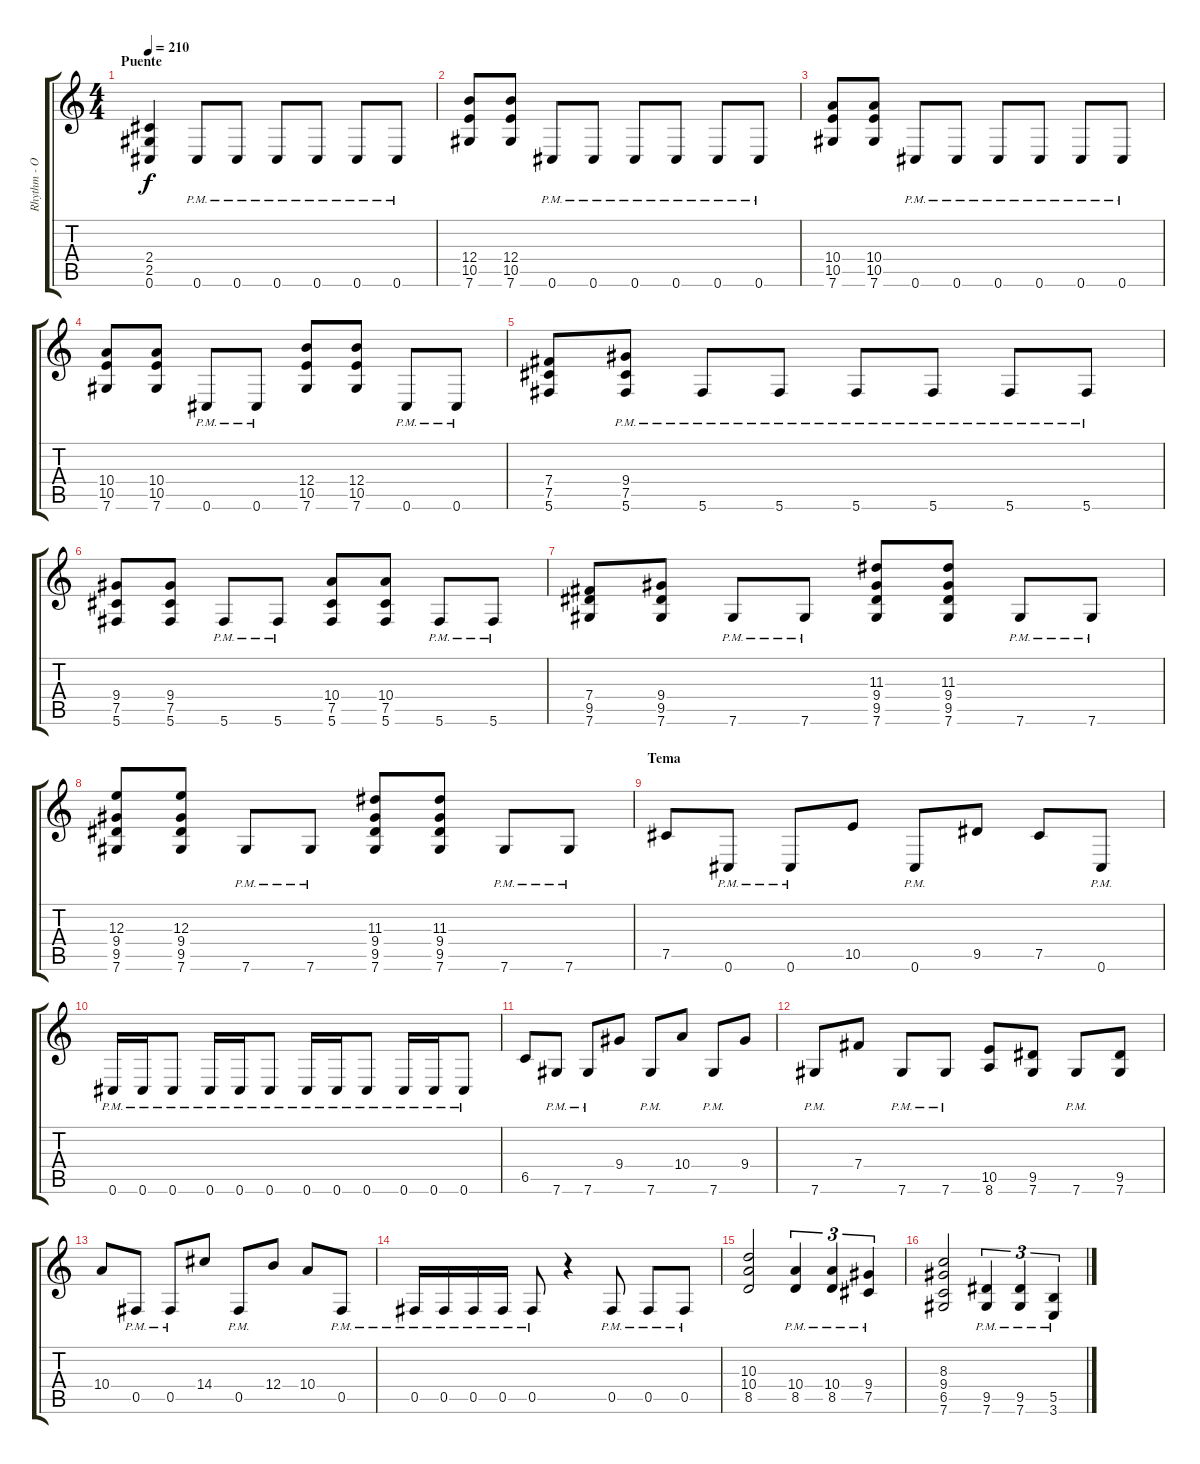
\track ("Rhythm - Oli Herbert" "Rhythm - O") {instrument distortionguitar}
\staff {score tabs}
\tuning (Db4 Ab3 E3 B2 Gb2 Db2) {hide}
\ts (4 4)
\section ("" "Puente")
\tempo 210
\clef g2
\ks c
(2.4 2.5 0.6).4{dy f} 0.6{pm}.8 0.6{pm}.8 0.6{pm}.8 0.6{pm}.8 0.6{pm}.8 0.6{pm}.8 |
(12.4 10.5 7.6).8 (12.4 10.5 7.6).8 0.6{pm}.8 0.6{pm}.8 0.6{pm}.8 0.6{pm}.8 0.6{pm}.8 0.6{pm}.8 |
(10.4 10.5 7.6).8 (10.4 10.5 7.6).8 0.6{pm}.8 0.6{pm}.8 0.6{pm}.8 0.6{pm}.8 0.6{pm}.8 0.6{pm}.8 |
(10.4 10.5 7.6).8 (10.4 10.5 7.6).8 0.6{pm}.8 0.6{pm}.8 (12.4 10.5 7.6).8 (12.4 10.5 7.6).8 0.6{pm}.8 0.6{pm}.8 |
(7.4 7.5 5.6).8 (9.4 7.5 5.6{pm}).8 5.6{pm}.8 5.6{pm}.8 5.6{pm}.8 5.6{pm}.8 5.6{pm}.8 5.6{pm}.8 |
(9.4 7.5 5.6).8 (9.4 7.5 5.6).8 5.6{pm}.8 5.6{pm}.8 (10.4 7.5 5.6).8 (10.4 7.5 5.6).8 5.6{pm}.8 5.6{pm}.8 |
(7.4 9.5 7.6).8 (9.4 9.5 7.6).8 7.6{pm}.8 7.6{pm}.8 (11.3 9.4 9.5 7.6).8 (11.3 9.4 9.5 7.6).8 7.6{pm}.8 7.6{pm}.8 |
(12.3 9.4 9.5 7.6).8 (12.3 9.4 9.5 7.6).8 7.6{pm}.8 7.6{pm}.8 (11.3 9.4 9.5 7.6).8 (11.3 9.4 9.5 7.6).8 7.6{pm}.8 7.6{pm}.8 |
\section ("" "Tema")
7.5.8 0.6{pm}.8 0.6{pm}.8 10.5.8 0.6{pm}.8 9.5.8 7.5.8 0.6{pm}.8 |
0.6{pm}.16 0.6{pm}.16 0.6{pm}.8 0.6{pm}.16 0.6{pm}.16 0.6{pm}.8 0.6{pm}.16 0.6{pm}.16 0.6{pm}.8 0.6{pm}.16 0.6{pm}.16 0.6{pm}.8 |
6.5.8 7.6{pm}.8 7.6{pm}.8 9.4.8 7.6{pm}.8 10.4.8 7.6{pm}.8 9.4.8 |
7.6{pm}.8 7.4.8 7.6{pm}.8 7.6{pm}.8 (10.5 8.6).8 (9.5 7.6).8 7.6{pm}.8 (9.5 7.6).8 |
10.4.8 0.5{pm}.8 0.5{pm}.8 14.4.8 0.5{pm}.8 12.4.8 10.4.8 0.5{pm}.8 |
0.5{pm}.16 0.5{pm}.16 0.5{pm}.16 0.5{pm}.16 0.5{pm}.8 r.4 0.5{pm}.8 0.5{pm}.8 0.5{pm}.8 |
(10.3 10.4 8.5).2 (10.4{pm} 8.5{pm}).4{tu (3 2)} (10.4{pm} 8.5{pm}).4{tu (3 2)} (9.4{pm} 7.5{pm}).4{tu (3 2)} |
(8.3 9.4 6.5 7.6).2 (9.5{pm} 7.6{pm}).4{tu (3 2)} (9.5{pm} 7.6{pm}).4{tu (3 2)} (5.5{pm} 3.6{pm}).4{tu (3 2)}
